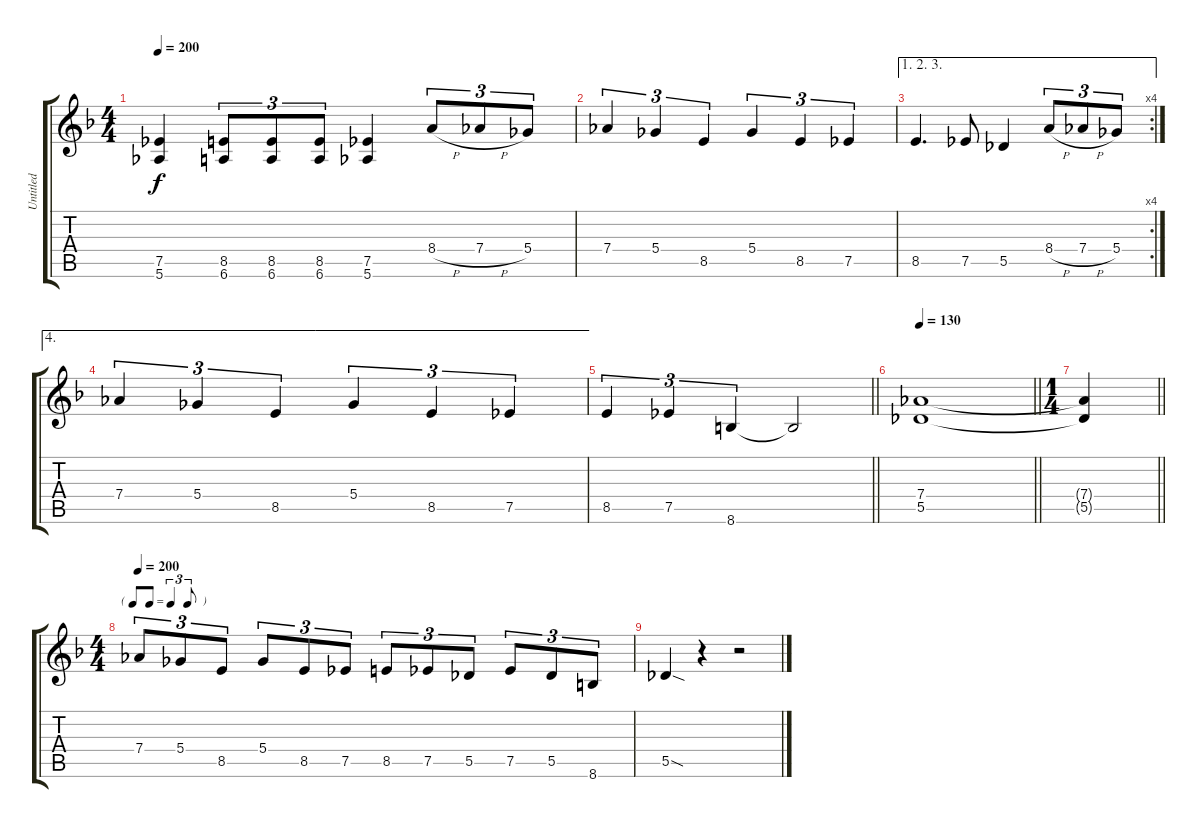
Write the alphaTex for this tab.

\track ("Untitled" "Untitled") {instrument distortionguitar}
\staff {score tabs}
\tuning (Eb4 Bb3 Gb3 Db3 Ab2 Eb2) {hide}
\ts (4 4)
\tempo 200
\clef g2
\ks f
(7.5 5.6).4{dy f} (8.5 6.6).8{tu (3 2)} (8.5 6.6).8{tu (3 2)} (8.5 6.6).8{tu (3 2)} (7.5 5.6).4 8.4{h}.8{tu (3 2)} 7.4{h}.8{tu (3 2)} 5.4.8{tu (3 2)} |
7.4.4{tu (3 2)} 5.4.4{tu (3 2)} 8.5.4{tu (3 2)} 5.4.4{tu (3 2)} 8.5.4{tu (3 2)} 7.5.4{tu (3 2)} |
\ae (1 2 3)
\rc 4
8.5.4{d} 7.5.8 5.5.4 8.4{h}.8{tu (3 2)} 7.4{h}.8{tu (3 2)} 5.4.8{tu (3 2)} |
\ae 4
7.4.4{tu (3 2)} 5.4.4{tu (3 2)} 8.5.4{tu (3 2)} 5.4.4{tu (3 2)} 8.5.4{tu (3 2)} 7.5.4{tu (3 2)} |
\barLineRight lightlight
8.5.4{tu (3 2)} 7.5.4{tu (3 2)} 8.6.4{tu (3 2)} 8.6{t}.2 |
\tempo 130
\barLineRight lightlight
(7.4 5.5).1 |
\ts (1 4)
\barLineRight lightlight
(7.4{t} 5.5{t}).4 |
\ts (4 4)
\tf triplet8th
\tempo 200
7.4.8{tu (3 2)} 5.4.8{tu (3 2)} 8.5.8{tu (3 2)} 5.4.8{tu (3 2)} 8.5.8{tu (3 2)} 7.5.8{tu (3 2)} 8.5.8{tu (3 2)} 7.5.8{tu (3 2)} 5.5.8{tu (3 2)} 7.5.8{tu (3 2)} 5.5.8{tu (3 2)} 8.6.8{tu (3 2)} |
5.5{sod}.4 r.4 r.2
